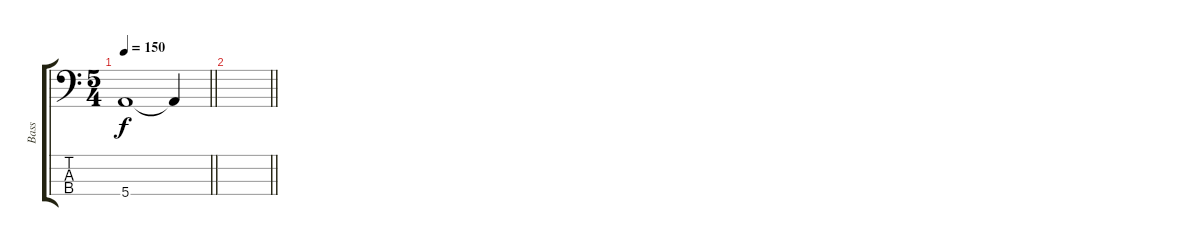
\track ("Bass" "Bass") {instrument electricbassfinger}
\staff {score tabs}
\tuning (G2 D2 A1 E1) {hide}
\ts (5 4)
\tempo 150
\clef f4
\barLineRight lightlight
\ks c
5.4{t}.1{dy f} 5.4{t}.4 |
\barLineRight lightlight
